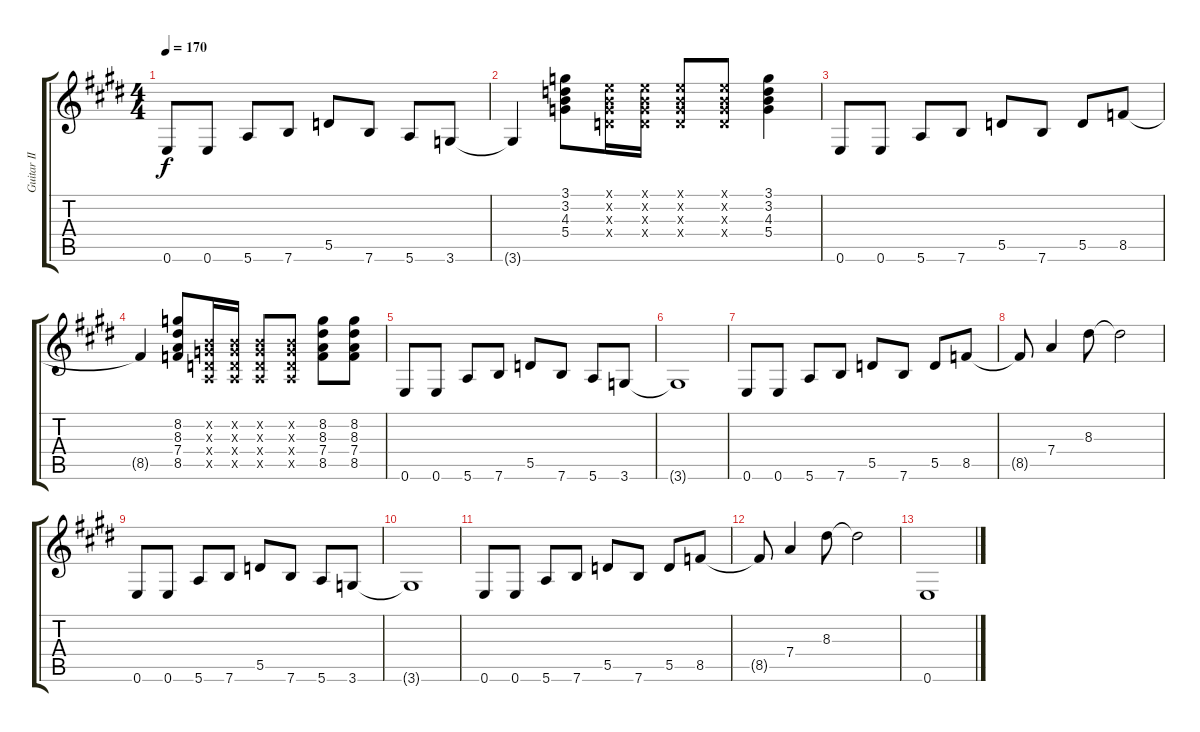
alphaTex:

\track ("Guitar II" "Guitar II") {instrument distortionguitar}
\staff {score tabs}
\tuning (E4 B3 G3 D3 A2 E2) {hide}
\ts (4 4)
\tempo 170
\clef g2
\ks e
0.6.8{dy f} 0.6.8 5.6.8 7.6.8 5.5.8 7.6.8 5.6.8 3.6.8 |
3.6{t}.4 (3.1 3.2 4.3 5.4).8 (0.1{x} 0.2{x} 0.3{x} 0.4{x}).16 (0.1{x} 0.2{x} 0.3{x} 0.4{x}).16 (0.1{x} 0.2{x} 0.3{x} 0.4{x}).8 (0.1{x} 0.2{x} 0.3{x} 0.4{x}).8 (3.1 3.2 4.3 5.4).4 |
0.6.8 0.6.8 5.6.8 7.6.8 5.5.8 7.6.8 5.5.8 8.5.8 |
8.5{t}.4 (8.2 8.3 7.4 8.5).8 (0.2{x} 0.3{x} 0.4{x} 0.5{x}).16 (0.2{x} 0.3{x} 0.4{x} 0.5{x}).16 (0.2{x} 0.3{x} 0.4{x} 0.5{x}).8 (0.2{x} 0.3{x} 0.4{x} 0.5{x}).8 (8.2 8.3 7.4 8.5).8 (8.2 8.3 7.4 8.5).8 |
0.6.8 0.6.8 5.6.8 7.6.8 5.5.8 7.6.8 5.6.8 3.6.8 |
3.6{t}.1 |
0.6.8 0.6.8 5.6.8 7.6.8 5.5.8 7.6.8 5.5.8 8.5.8 |
8.5{t}.8 7.4.4 8.3.8 8.3{t}.2 |
0.6.8 0.6.8 5.6.8 7.6.8 5.5.8 7.6.8 5.6.8 3.6.8 |
3.6{t}.1 |
0.6.8 0.6.8 5.6.8 7.6.8 5.5.8 7.6.8 5.5.8 8.5.8 |
8.5{t}.8 7.4.4 8.3.8 8.3{t}.2 |
0.6.1
